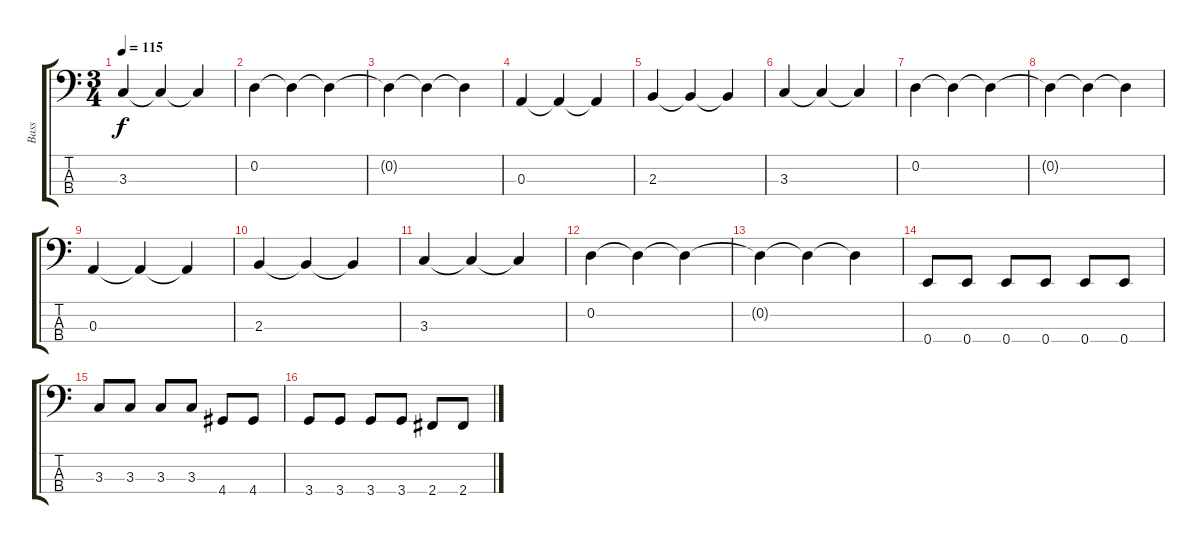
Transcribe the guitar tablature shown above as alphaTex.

\track ("Bass" "Bass") {instrument electricbassfinger}
\staff {score tabs}
\tuning (G2 D2 A1 E1) {hide}
\ts (3 4)
\tempo 115
\clef f4
\ks c
3.3.4{dy f} 3.3{t}.4 3.3{t}.4 |
0.2.4 0.2{t}.4 0.2{t}.4 |
0.2{t}.4 0.2{t}.4 0.2{t}.4 |
0.3.4{volume 16} 0.3{t}.4 0.3{t}.4 |
2.3.4 2.3{t}.4 2.3{t}.4 |
3.3.4 3.3{t}.4 3.3{t}.4 |
0.2.4 0.2{t}.4 0.2{t}.4 |
0.2{t}.4 0.2{t}.4 0.2{t}.4 |
0.3.4{volume 16} 0.3{t}.4 0.3{t}.4 |
2.3.4 2.3{t}.4 2.3{t}.4 |
3.3.4 3.3{t}.4 3.3{t}.4 |
0.2.4 0.2{t}.4 0.2{t}.4 |
0.2{t}.4 0.2{t}.4 0.2{t}.4 |
0.4.8 0.4.8 0.4.8 0.4.8 0.4.8 0.4.8 |
3.3.8 3.3.8 3.3.8 3.3.8 4.4.8 4.4.8 |
3.4.8 3.4.8 3.4.8 3.4.8 2.4.8 2.4.8
